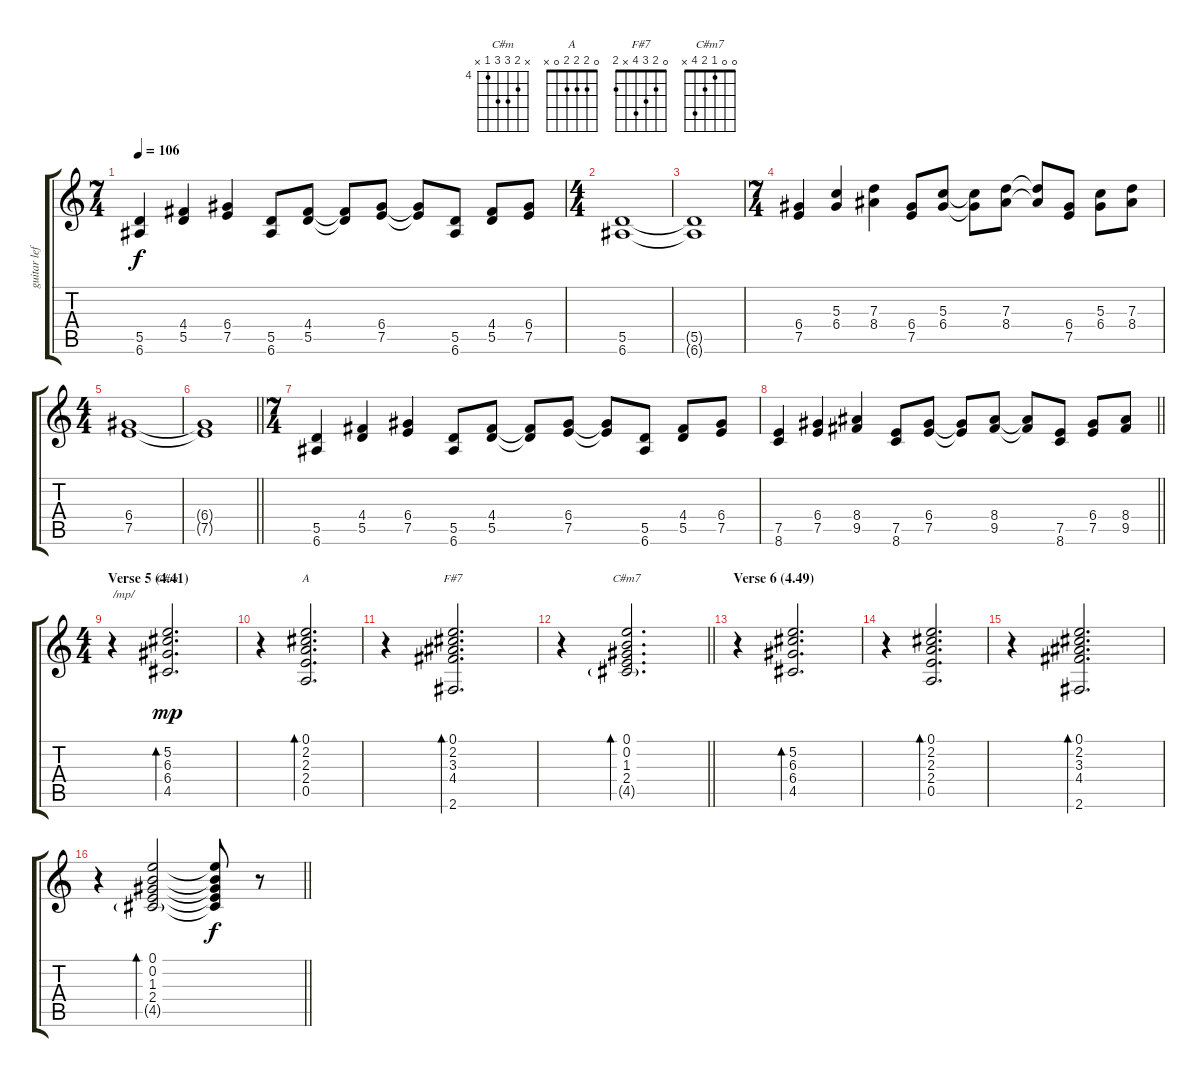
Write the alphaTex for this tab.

\track ("guitar left" "guitar lef") {instrument overdrivenguitar}
\staff {score tabs}
\tuning (E4 B3 G3 D3 A2 E2) {hide}
\chord ("C#m" x 5 6 6 4 x) {firstfret 4}
\chord ("A" 0 2 2 2 0 x)
\chord ("F#7" 0 2 3 4 x 2)
\chord ("C#m7" 0 0 1 2 4 x)
\ts (7 4)
\tempo 106
\clef g2
\ks c
(5.5 6.6).4{dy f} (4.4 5.5).4 (6.4 7.5).4 (5.5 6.6).8 (4.4 5.5).8 (4.4{t} 5.5{t}).8 (6.4 7.5).8 (6.4{t} 7.5{t}).8 (5.5 6.6).8 (4.4 5.5).8 (6.4 7.5).8 |
\ts (4 4)
(5.5 6.6).1 |
(5.5{t} 6.6{t}).1 |
\ts (7 4)
(6.4 7.5).4 (5.3 6.4).4 (7.3 8.4).4 (6.4 7.5).8 (5.3 6.4).8 (5.3{t} 6.4{t}).8 (7.3 8.4).8 (7.3{t} 8.4{t}).8 (6.4 7.5).8 (5.3 6.4).8 (7.3 8.4).8 |
\ts (4 4)
(6.4 7.5).1 |
\barLineRight lightlight
(6.4{t} 7.5{t}).1 |
\ts (7 4)
(5.5 6.6).4 (4.4 5.5).4 (6.4 7.5).4 (5.5 6.6).8 (4.4 5.5).8 (4.4{t} 5.5{t}).8 (6.4 7.5).8 (6.4{t} 7.5{t}).8 (5.5 6.6).8 (4.4 5.5).8 (6.4 7.5).8 |
\barLineRight lightlight
(7.5 8.6).4 (6.4 7.5).4 (8.4 9.5).4 (7.5 8.6).8 (6.4 7.5).8 (6.4{t} 7.5{t}).8 (8.4 9.5).8 (8.4{t} 9.5{t}).8 (7.5 8.6).8 (6.4 7.5).8 (8.4 9.5).8 |
\ts (4 4)
\section ("" "Verse 5 (4.41)")
r.4{txt "/mp/"} (5.2 6.3 6.4 4.5).2{d bd 30 ch "C#m" dy mp} |
r.4 (0.1 2.2 2.3 2.4 0.5).2{d bd 30 ch "A"} |
r.4 (0.1 2.2 3.3 4.4 2.6).2{d bd 30 ch "F#7"} |
\barLineRight lightlight
r.4 (0.1 0.2 1.3 2.4 4.5{g}).2{d bd 30 ch "C#m7"} |
\section ("" "Verse 6 (4.49)")
r.4 (5.2 6.3 6.4 4.5).2{d bd 30} |
r.4 (0.1 2.2 2.3 2.4 0.5).2{d bd 30} |
r.4 (0.1 2.2 3.3 4.4 2.6).2{d bd 30} |
\barLineRight lightlight
r.4 (0.1 0.2 1.3 2.4 4.5{g}).2{bd 30} (0.1{t} 0.2{t} 1.3{t} 2.4{t} 4.5{t}).8{dy f} r.8
